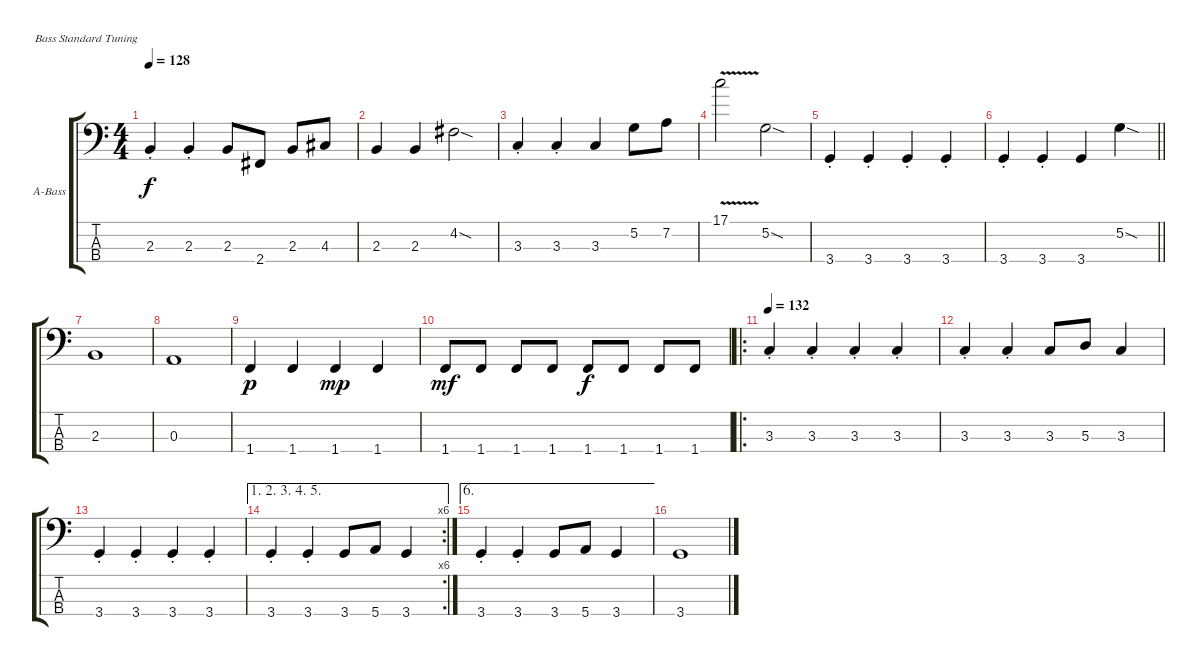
\defaultSystemsLayout 4
\bracketExtendMode groupsimilarinstruments
\firstSystemTrackNameOrientation horizontal
\otherSystemsTrackNameOrientation horizontal
\track ("Acoustic Bass" "A-Bass") {instrument acousticbass}
\staff {score tabs}
\tuning (G2 D2 A1 E1)
\ts (4 4)
\tempo 128
\clef f4
\scale
0.333333
\ks c
2.3{st}.4{dy f} 2.3{st}.4 2.3.8 2.4.8 2.3.8 4.3.8 |
\scale
0.333333 2.3.4 2.3.4 4.2{sod}.2 |
\scale
0.333333 3.3{st}.4 3.3{st}.4 3.3.4 5.2.8 7.2.8 |
\scale
0.333333 17.1{v}.2 5.2{sod}.2 |
\scale
0.333333 3.4{st}.4 3.4{st}.4 3.4{st}.4 3.4{st}.4 |
\scale
0.333333
\barLineRight lightlight
3.4{st}.4 3.4{st}.4 3.4.4 5.2{sod}.4 |
\scale
0.333333 2.3.1 |
\scale
0.333333 0.3.1 |
\scale
0.313131 1.4.4{dy p} 1.4.4 1.4.4{dy mp} 1.4.4 |
\scale
0.313131 1.4.8{dy mf} 1.4.8 1.4.8 1.4.8 1.4.8{dy f} 1.4.8 1.4.8 1.4.8 |
\ro
\tempo 132
\scale
0.373737 3.3{st}.4 3.3{st}.4 3.3{st}.4 3.3{st}.4 |
\scale
0.322917 3.3{st}.4 3.3{st}.4 3.3.8 5.3.8 3.3.4 |
\scale
0.322917 3.4{st}.4 3.4{st}.4 3.4{st}.4 3.4{st}.4 |
\ae (1 2 3 4 5)
\rc 6
\scale
0.354167 3.4{st}.4 3.4{st}.4 3.4.8 5.4.8 3.4.4 |
\ae 6
3.4{st}.4 3.4{st}.4 3.4.8 5.4.8 3.4.4 |
3.4.1
